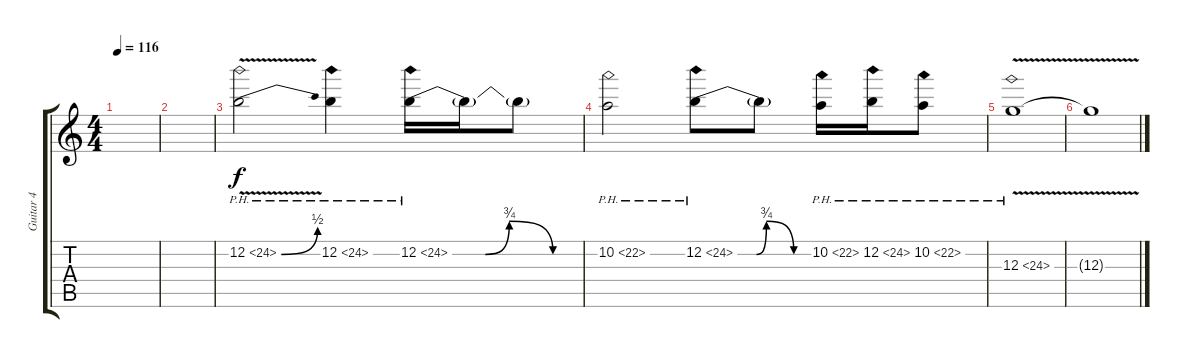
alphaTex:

\track ("Guitar 4" "Guitar 4") {instrument distortionguitar}
\staff {score tabs}
\tuning (E4 B3 G3 D3 A2 E2) {hide}
\ts (4 4)
\tempo 116
\clef g2
\ks c
|
|
12.2{be (bend 0 0 60 2) ph 12 v}.2 12.2{ph 12}.4 12.2{be (custom 0 0 15 0 26 3 46 0 60 0) ph 12}.16 12.2{t}.16 12.2{t}.8 |
10.2{ph 12}.2 12.2{be (custom 0 0 15 0 23 3 45 0 60 0) ph 12}.8 12.2{t}.8 10.2{ph 12}.16 12.2{ph 12}.16 10.2{ph 12}.8 |
12.3{ph 12 v}.1 |
12.3{t}.1
